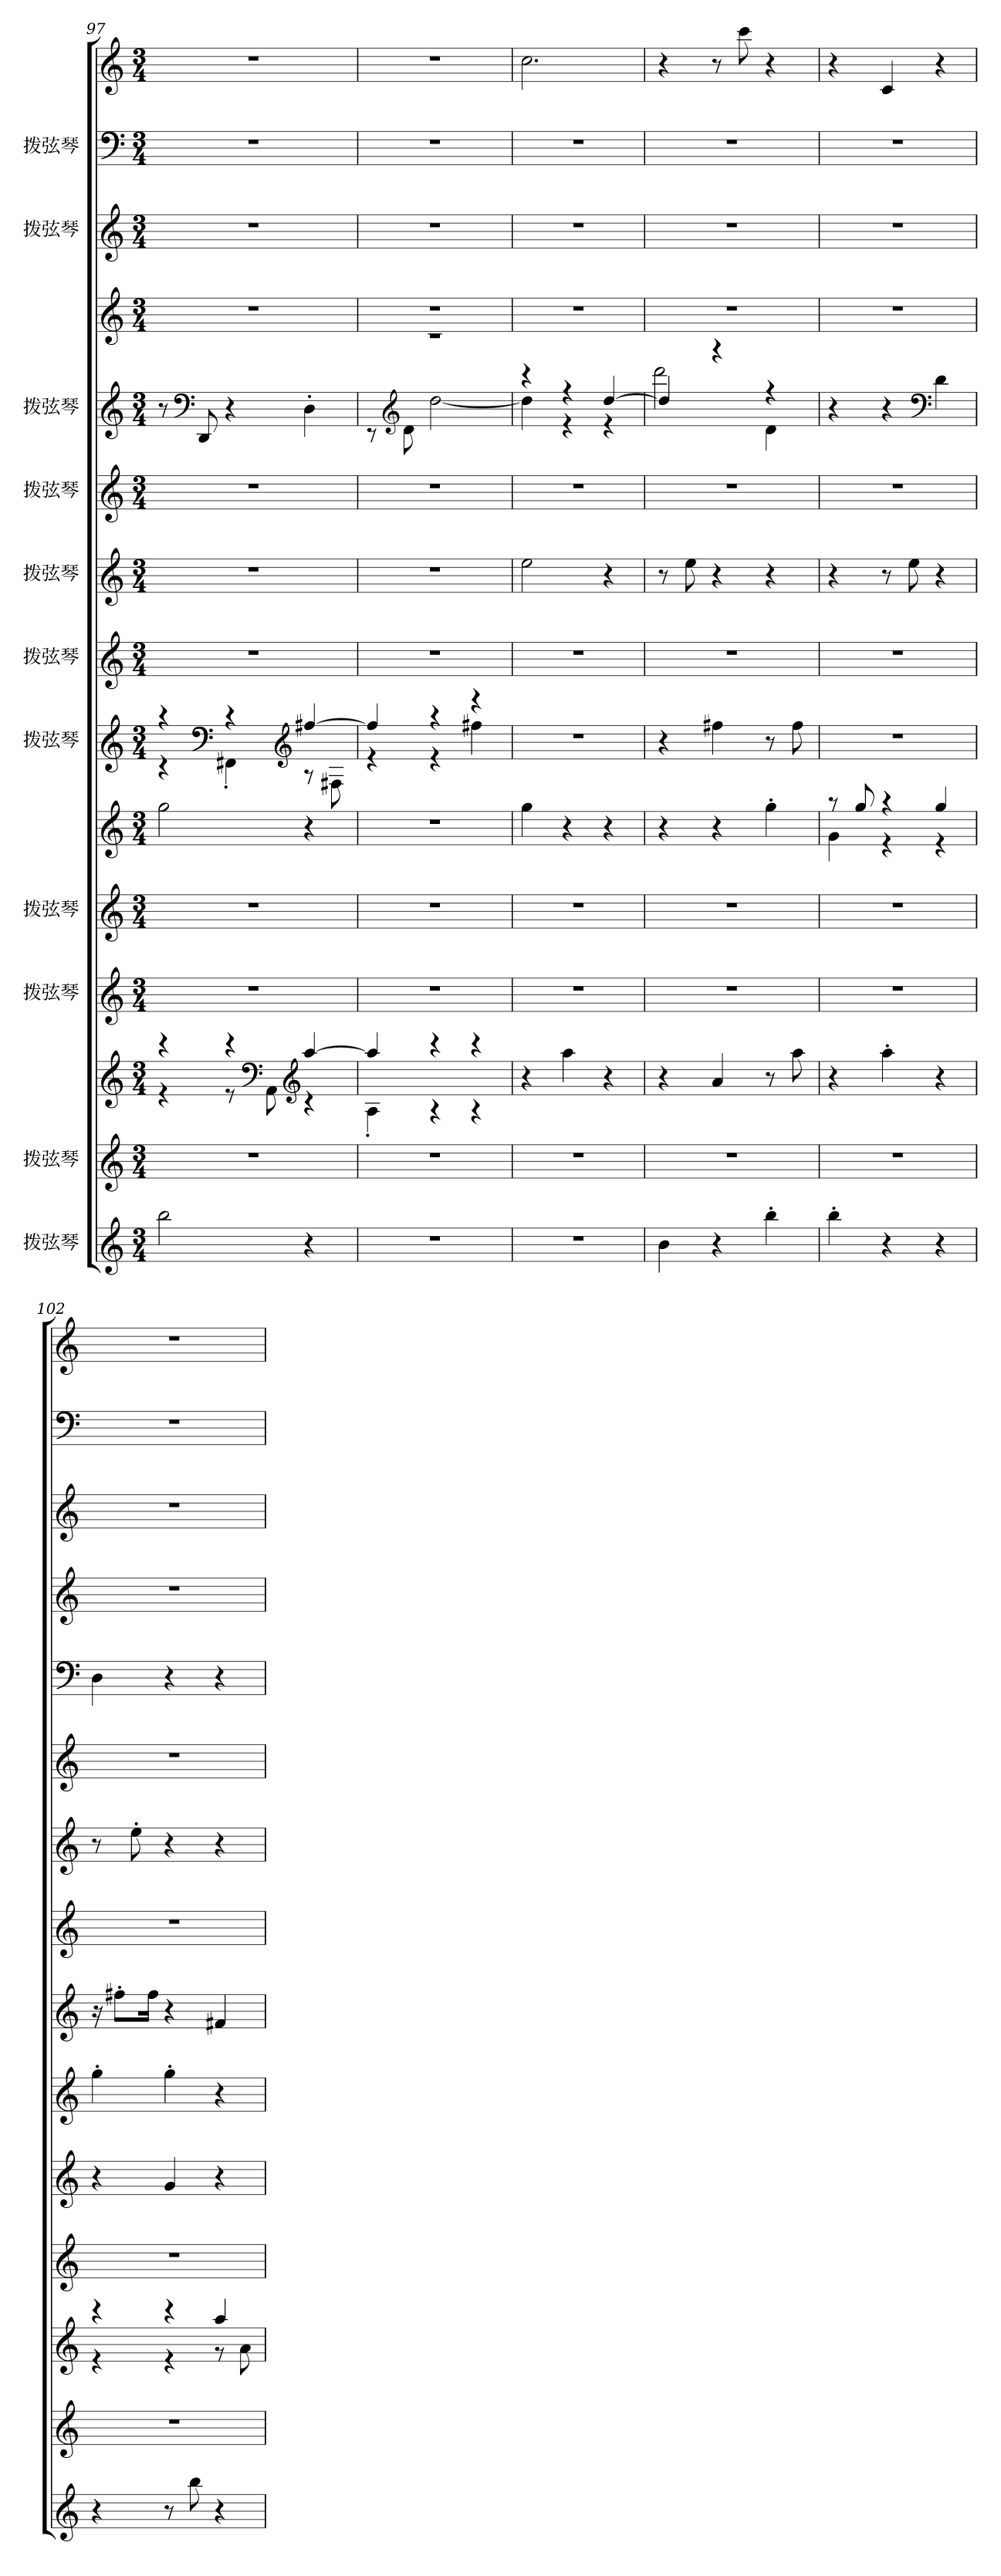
**kern	**kern	**kern	**kern	**kern	**kern	**kern	**kern	**kern	**kern	**kern	**kern	**kern	**kern	**kern
*part11	*part10	*part10	*part9	*part8	*part8	*part7	*part6	*part5	*part4	*part3	*part3	*part2	*part1	*part1
*staff15	*staff14	*staff13	*staff12	*staff11	*staff10	*staff9	*staff8	*staff7	*staff6	*staff5	*staff4	*staff3	*staff2	*staff1
*I"拨弦琴	*I"拨弦琴	*	*I"拨弦琴	*I"拨弦琴	*	*I"拨弦琴	*I"拨弦琴	*I"拨弦琴	*I"拨弦琴	*I"拨弦琴	*	*I"拨弦琴	*I"拨弦琴	*
*clefG2	*clefG2	*clefG2	*clefG2	*clefG2	*clefG2	*clefG2	*clefG2	*clefG2	*clefG2	*clefG2	*clefG2	*clefG2	*clefF4	*clefG2
*k[]	*k[]	*k[]	*k[]	*k[]	*k[]	*k[]	*k[]	*k[]	*k[]	*k[]	*k[]	*k[]	*k[]	*k[]
*M3/4	*M3/4	*M3/4	*M3/4	*M3/4	*M3/4	*M3/4	*M3/4	*M3/4	*M3/4	*M3/4	*M3/4	*M3/4	*M3/4	*M3/4
=97	=97	=97	=97	=97	=97	=97	=97	=97	=97	=97	=97	=97	=97	=97
*	*	*^	*	*	*	*^	*	*	*	*	*	*	*	*
2bb\	2.r	4r	4r	2.r	2.r	2gg\	4r	4r	2.r	2.r	2.r	8r	2.r	2.r	2.r	2.r
*	*	*	*	*	*	*	*	*	*	*	*	*clefF4	*	*	*	*
.	.	.	.	.	.	.	.	.	.	.	.	8DD/	.	.	.	.
*	*	*	*	*	*	*	*clefF4	*	*	*	*	*	*	*	*	*
.	.	4r	8r	.	.	.	4r	4FF#X'\	.	.	.	4r	.	.	.	.
*	*	*clefF4	*	*	*	*	*	*	*	*	*	*	*	*	*	*
.	.	.	8AA\	.	.	.	.	.	.	.	.	.	.	.	.	.
*	*	*clefG2	*	*	*	*	*clefG2	*	*	*	*	*	*	*	*	*
4r	.	[4aa/	4r	.	.	4r	[4ff#X/	8r	.	.	.	4D'\	.	.	.	.
.	.	.	.	.	.	.	.	8F#X\	.	.	.	.	.	.	.	.
=98	=98	=98	=98	=98	=98	=98	=98	=98	=98	=98	=98	=98	=98	=98	=98	=98
*	*	*	*	*	*	*	*	*	*	*	*	*^	*	*	*	*
2.r	2.r	4aa/]	4A'\	2.r	2.r	2.r	4ff#/]	4r	2.r	2.r	2.r	2.r	8r	2.r	2.r	2.r	2.r
*	*	*	*	*	*	*	*	*	*	*	*	*clefG2	*	*	*	*	*
.	.	.	.	.	.	.	.	.	.	.	.	.	8d\	.	.	.	.
.	.	4r	4r	.	.	.	4r	4r	.	.	.	.	[2dd\	.	.	.	.
.	.	4r	4r	.	.	.	4r	4ff#X\	.	.	.	.	.	.	.	.	.
*	*	*v	*v	*	*	*	*v	*v	*	*	*	*	*	*	*	*	*
!!LO:PB:g=z
=99	=99	=99	=99	=99	=99	=99	=99	=99	=99	=99	=99	=99	=99	=99	=99
2.r	2.r	4r	2.r	2.r	4gg\	2.r	2.r	2ee\	2.r	4r	4dd\]	2.r	2.r	2.r	2.cc\
.	.	4aa\	.	.	4r	.	.	.	.	4r	4r	.	.	.	.
.	.	4r	.	.	4r	.	.	4r	.	[4dd/	4r	.	.	.	.
=100	=100	=100	=100	=100	=100	=100	=100	=100	=100	=100	=100	=100	=100	=100	=100
4b\	2.r	4r	2.r	2.r	4r	4r	2.r	8r	2.r	4dd/]	2ddd\	2.r	2.r	2.r	4r
.	.	.	.	.	.	.	.	8ee\	.	.	.	.	.	.	.
4r	.	4a/	.	.	4r	4ff#X\	.	4r	.	4r	.	.	.	.	8r
.	.	.	.	.	.	.	.	.	.	.	.	.	.	.	8ccc\
4bb'\	.	8r	.	.	4gg'\	8r	.	4r	.	4r	4d\	.	.	.	4r
.	.	8aa\	.	.	.	8ff#\	.	.	.	.	.	.	.	.	.
*	*	*	*	*	*	*	*	*	*	*v	*v	*	*	*	*
=101	=101	=101	=101	=101	=101	=101	=101	=101	=101	=101	=101	=101	=101	=101
*	*	*	*	*	*^	*	*	*	*	*	*	*	*	*
4bb'\	2.r	4r	2.r	2.r	8r	4g\	2.r	2.r	4r	2.r	4r	2.r	2.r	2.r	4r
.	.	.	.	.	8gg/	.	.	.	.	.	.	.	.	.	.
4r	.	4aa'\	.	.	4r	4r	.	.	8r	.	4r	.	.	.	4c/
.	.	.	.	.	.	.	.	.	8ee\	.	.	.	.	.	.
*	*	*	*	*	*	*	*	*	*	*	*clefF4	*	*	*	*
4r	.	4r	.	.	4gg/	4r	.	.	4r	.	4d\	.	.	.	4r
*	*	*	*	*	*v	*v	*	*	*	*	*	*	*	*	*
=102	=102	=102	=102	=102	=102	=102	=102	=102	=102	=102	=102	=102	=102	=102
*	*	*^	*	*	*	*	*	*	*	*	*	*	*	*
4r	2.r	4r	4r	2.r	4r	4gg'\	16r	2.r	8r	2.r	4D\	2.r	2.r	2.r	2.r
.	.	.	.	.	.	.	8ff#X'\L	.	.	.	.	.	.	.	.
.	.	.	.	.	.	.	.	.	8ee'\	.	.	.	.	.	.
.	.	.	.	.	.	.	16ff#\Jk	.	.	.	.	.	.	.	.
8r	.	4r	4r	.	4g/	4gg'\	4r	.	4r	.	4r	.	.	.	.
8bb\	.	.	.	.	.	.	.	.	.	.	.	.	.	.	.
4r	.	4aa/	8r	.	4r	4r	4f#X/	.	4r	.	4r	.	.	.	.
.	.	.	8a\	.	.	.	.	.	.	.	.	.	.	.	.
*	*	*v	*v	*	*	*	*	*	*	*	*	*	*	*	*
=	=	=	=	=	=	=	=	=	=	=	=	=	=	=
*-	*-	*-	*-	*-	*-	*-	*-	*-	*-	*-	*-	*-	*-	*-
